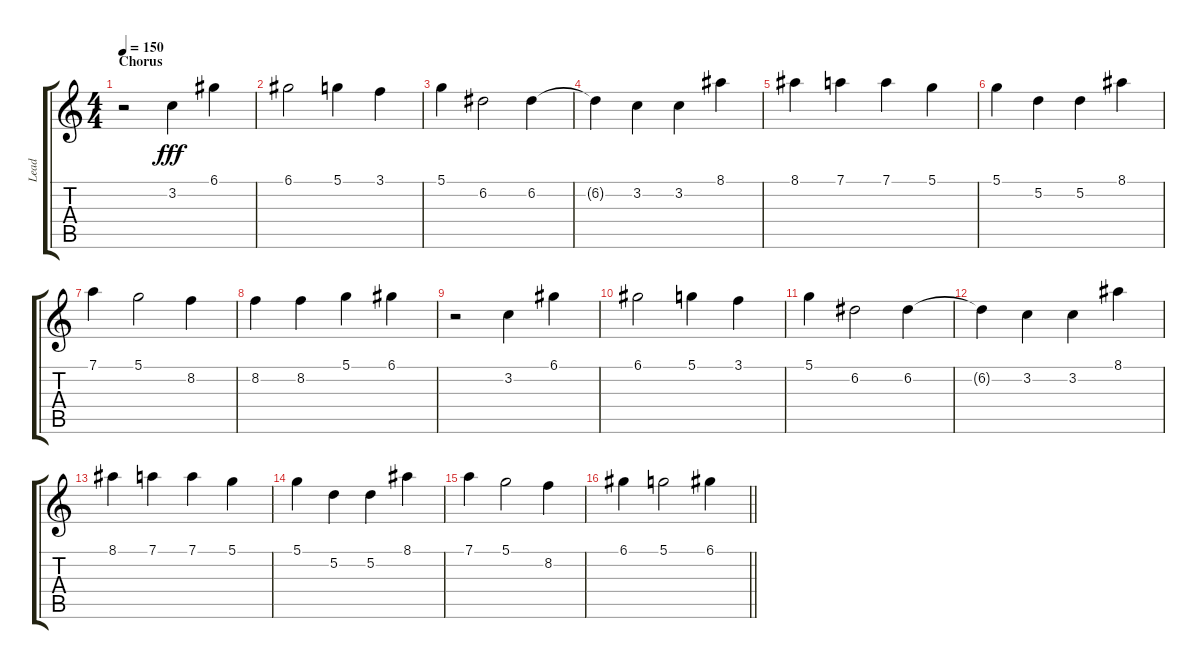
\track ("Lead" "Lead") {instrument electricguitarjazz}
\staff {score tabs}
\tuning (D4 A3 F3 C3 G2 C2) {hide}
\ts (4 4)
\section ("" "Chorus")
\tempo 150
\clef g2
\ks c
r.2{dy fff} 3.2.4 6.1.4 |
6.1.2 5.1.4 3.1.4 |
5.1.4 6.2.2 6.2.4 |
6.2{t}.4 3.2.4 3.2.4 8.1.4 |
8.1.4 7.1.4 7.1.4 5.1.4 |
5.1.4 5.2.4 5.2.4 8.1.4 |
7.1.4 5.1.2 8.2.4 |
8.2.4 8.2.4 5.1.4 6.1.4 |
r.2 3.2.4 6.1.4 |
6.1.2 5.1.4 3.1.4 |
5.1.4 6.2.2 6.2.4 |
6.2{t}.4 3.2.4 3.2.4 8.1.4 |
8.1.4 7.1.4 7.1.4 5.1.4 |
5.1.4 5.2.4 5.2.4 8.1.4 |
7.1.4 5.1.2 8.2.4 |
\barLineRight lightlight
6.1.4 5.1.2 6.1.4
